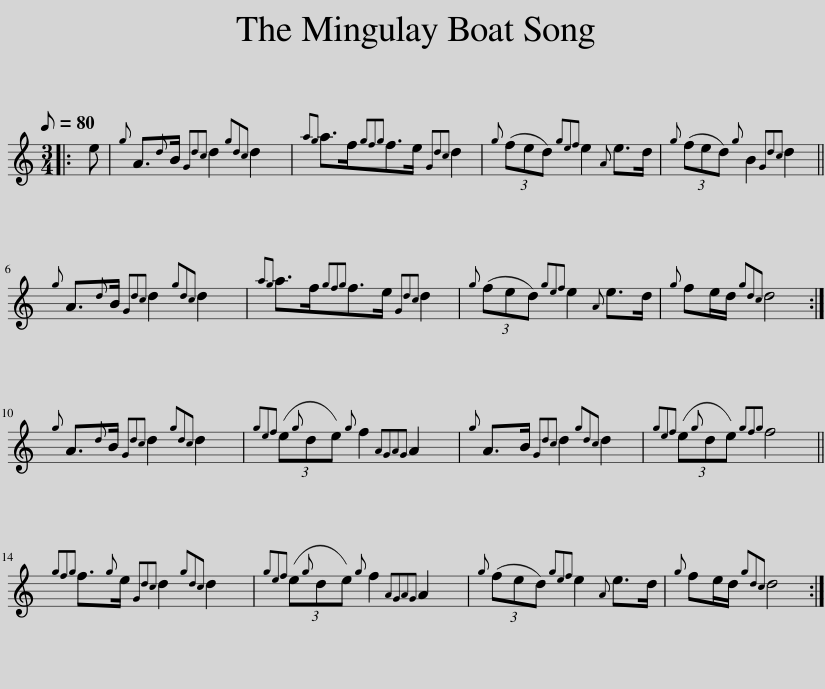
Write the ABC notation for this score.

X:1
L:1/8
Q:1/8=80
M:3/4
I:linebreak $
K:C
V:1 treble
V:1
|: e |{g} A3/2{d}B/{Gdc} d2{gdc} d2 |{ag} a>f{gfg}f>e{Gdc} d2 |{g} (3(fed){gef} e2{A} e>d |{g} (3(fed){g} B2{Gdc} d2 ||$ %5
{g} A3/2{d}B/{Gdc} d2{gdc} d2 |{ag} a>f{gfg}f>e{Gdc} d2 |{g} (3(fed){gef} e2{A} e>d |{g} fe/d/{gdc} d4 :|${g} A3/2{d}B/{Gdc} d2{gdc} d2 | %10
{gef} (3(e{g}de){g} f2{AGAG} A2 |{g} A>B{Gdc} d2{gdc} d2 |{gef} (3(e{g}de){gfg} f4 ||${gfg} f3/2{g}e/{Gdc} d2{gdc} d2 |{gef} (3(e{g}de){g} f2{AGAG} A2 | %15
{g} (3(fed){gef} e2{A} e>d |{g} fe/d/{gdc} d4 :| %17
